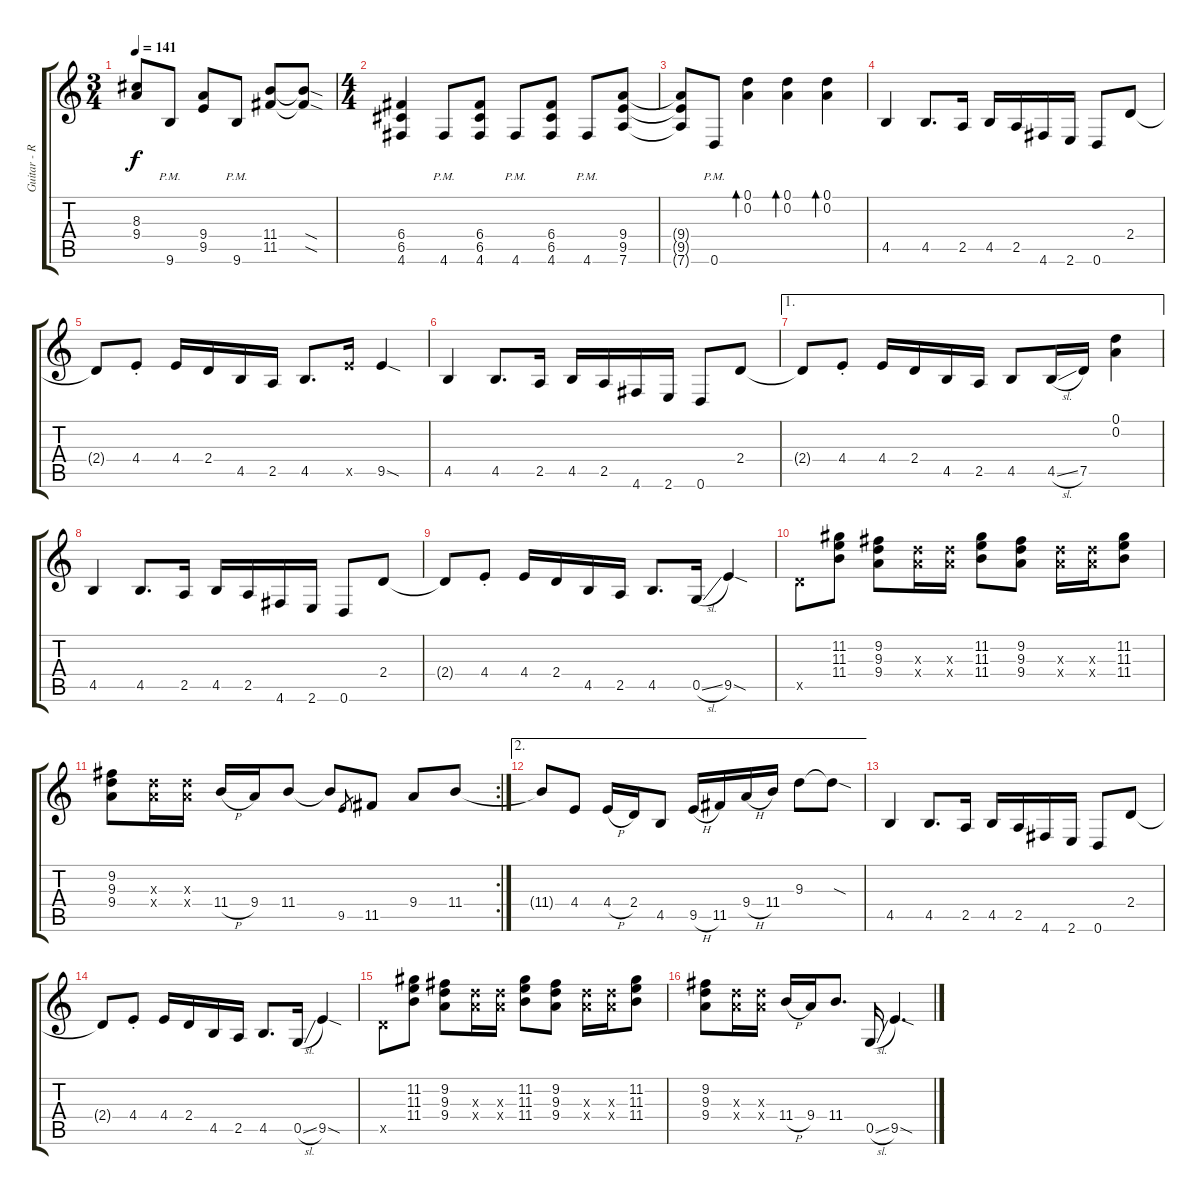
\track ("Guitar - Rythm/Lead" "Guitar - R") {instrument distortionguitar}
\staff {score tabs}
\tuning (D4 A3 F3 C3 G2 D2) {hide}
\ts (3 4)
\tempo 141
\clef g2
\ks c
(8.3{t} 9.4{t}).8{dy f} 9.6{pm}.8 (9.4 9.5).8 9.6{pm}.8 (11.4 11.5).8 (11.4{sod t} 11.5{sod t}).8 |
\ts (4 4)
(6.4 6.5 4.6).4 4.6{pm}.8 (6.4 6.5 4.6).8 4.6{pm}.8 (6.4 6.5 4.6).8 4.6{pm}.8 (9.4 9.5 7.6).8 |
(9.4{t} 9.5{t} 7.6{t}).8 0.6{pm}.8 (0.1 0.2).4{bd 60} (0.1 0.2).4{bd 60} (0.1 0.2).4{bd 60} |
4.5.4 4.5.8{d} 2.5.16 4.5.16 2.5.16 4.6.16 2.6.16 0.6.8 2.4.8 |
2.4{t}.8 4.4{st}.8 4.4.16 2.4.16 4.5.16 2.5.16 4.5.8{d} 9.5{x}.16 9.5{sod}.4 |
4.5.4 4.5.8{d} 2.5.16 4.5.16 2.5.16 4.6.16 2.6.16 0.6.8 2.4.8 |
\ae 1
2.4{t}.8 4.4{st}.8 4.4.16 2.4.16 4.5.16 2.5.16 4.5.8 4.5{sl}.16 7.5.16 (0.1 0.2).4 |
4.5.4 4.5.8{d} 2.5.16 4.5.16 2.5.16 4.6.16 2.6.16 0.6.8 2.4.8 |
2.4{t}.8 4.4{st}.8 4.4.16 2.4.16 4.5.16 2.5.16 4.5.8{d} 0.5{sl}.16 9.5{sod}.4 |
7.5{x}.8 (11.2 11.3 11.4).8 (9.2 9.3 9.4).8 (9.3{x} 9.4{x}).16 (9.3{x} 9.4{x}).16 (11.2 11.3 11.4).8 (9.2 9.3 9.4).8 (9.3{x} 9.4{x}).16 (9.3{x} 9.4{x}).16 (11.2 11.3 11.4).8 |
\rc 2
(9.2 9.3 9.4).8 (9.3{x} 9.4{x}).16 (9.3{x} 9.4{x}).16 11.4{h}.16 9.4.16 11.4.8 11.4{t}.8 9.5.8{gr} 11.5.8 9.4.8 11.4.8 |
\ae 2
11.4{t}.8 4.4.8 4.4{h}.16 2.4.16 4.5.8 9.5{h}.16 11.5.16 9.4{h}.16 11.4.16 9.3.8 9.3{sod t}.8 |
4.5.4 4.5.8{d} 2.5.16 4.5.16 2.5.16 4.6.16 2.6.16 0.6.8 2.4.8 |
2.4{t}.8 4.4{st}.8 4.4.16 2.4.16 4.5.16 2.5.16 4.5.8{d} 0.5{sl}.16 9.5{sod}.4 |
7.5{x}.8 (11.2 11.3 11.4).8 (9.2 9.3 9.4).8 (9.3{x} 9.4{x}).16 (9.3{x} 9.4{x}).16 (11.2 11.3 11.4).8 (9.2 9.3 9.4).8 (9.3{x} 9.4{x}).16 (9.3{x} 9.4{x}).16 (11.2 11.3 11.4).8 |
(9.2 9.3 9.4).8 (9.3{x} 9.4{x}).16 (9.3{x} 9.4{x}).16 11.4{h}.16 9.4.16 11.4.8{d} 0.5{sl}.16 9.5{sod}.4{d}
